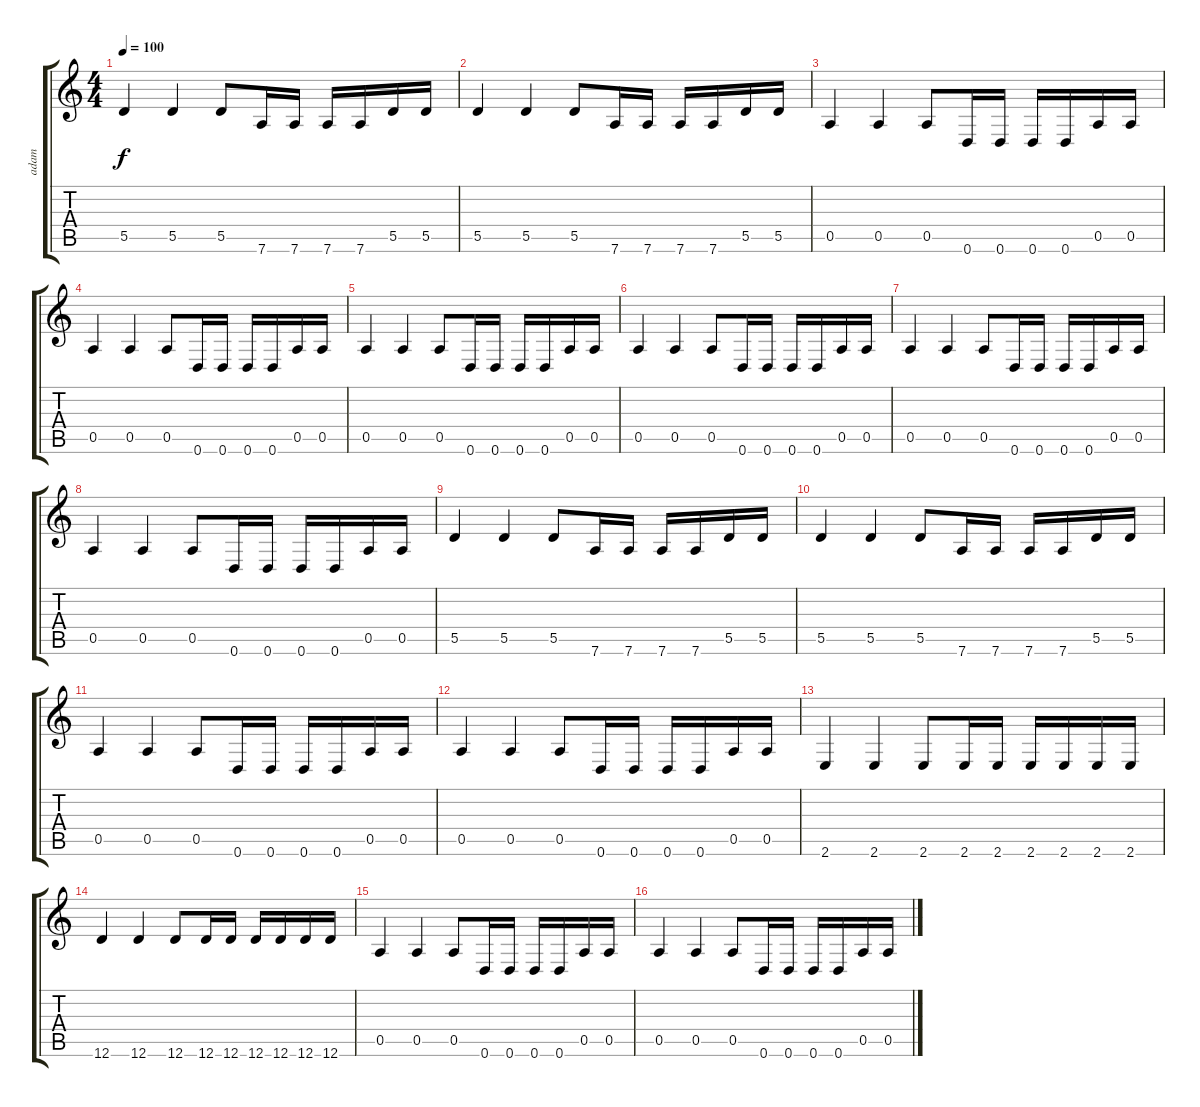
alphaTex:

\track ("adam" "adam") {instrument electricbassfinger}
\staff {score tabs}
\tuning (E4 B3 G3 D3 A2 D2) {hide}
\ts (4 4)
\tempo 100
\clef g2
\ks c
5.5.4{dy f} 5.5.4 5.5.8 7.6.16 7.6.16 7.6.16 7.6.16 5.5.16 5.5.16 |
5.5.4 5.5.4 5.5.8 7.6.16 7.6.16 7.6.16 7.6.16 5.5.16 5.5.16 |
0.5.4 0.5.4 0.5.8 0.6.16 0.6.16 0.6.16 0.6.16 0.5.16 0.5.16 |
0.5.4 0.5.4 0.5.8 0.6.16 0.6.16 0.6.16 0.6.16 0.5.16 0.5.16 |
0.5.4 0.5.4 0.5.8 0.6.16 0.6.16 0.6.16 0.6.16 0.5.16 0.5.16 |
0.5.4 0.5.4 0.5.8 0.6.16 0.6.16 0.6.16 0.6.16 0.5.16 0.5.16 |
0.5.4 0.5.4 0.5.8 0.6.16 0.6.16 0.6.16 0.6.16 0.5.16 0.5.16 |
0.5.4 0.5.4 0.5.8 0.6.16 0.6.16 0.6.16 0.6.16 0.5.16 0.5.16 |
5.5.4 5.5.4 5.5.8 7.6.16 7.6.16 7.6.16 7.6.16 5.5.16 5.5.16 |
5.5.4 5.5.4 5.5.8 7.6.16 7.6.16 7.6.16 7.6.16 5.5.16 5.5.16 |
0.5.4 0.5.4 0.5.8 0.6.16 0.6.16 0.6.16 0.6.16 0.5.16 0.5.16 |
0.5.4 0.5.4 0.5.8 0.6.16 0.6.16 0.6.16 0.6.16 0.5.16 0.5.16 |
2.6.4 2.6.4 2.6.8 2.6.16 2.6.16 2.6.16 2.6.16 2.6.16 2.6.16 |
12.6.4 12.6.4 12.6.8 12.6.16 12.6.16 12.6.16 12.6.16 12.6.16 12.6.16 |
0.5.4 0.5.4 0.5.8 0.6.16 0.6.16 0.6.16 0.6.16 0.5.16 0.5.16 |
0.5.4 0.5.4 0.5.8 0.6.16 0.6.16 0.6.16 0.6.16 0.5.16 0.5.16
